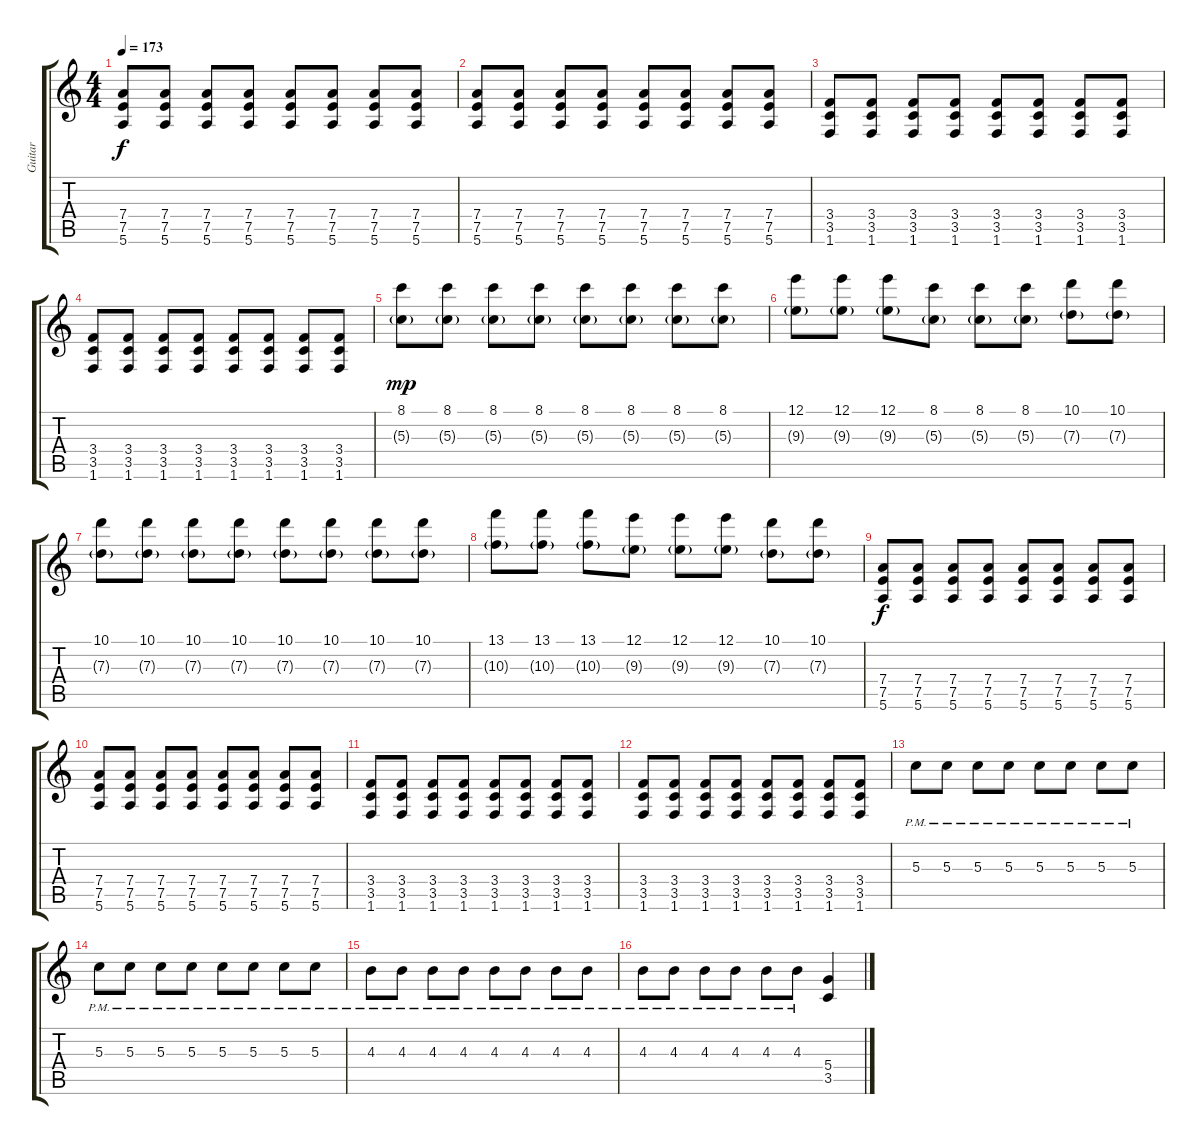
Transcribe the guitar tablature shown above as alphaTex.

\track ("Guitar" "Guitar") {instrument distortionguitar}
\staff {score tabs}
\tuning (E4 B3 G3 D3 A2 E2) {hide}
\ts (4 4)
\tempo 173
\clef g2
\ks c
(7.4 7.5 5.6).8{dy f} (7.4 7.5 5.6).8 (7.4 7.5 5.6).8 (7.4 7.5 5.6).8 (7.4 7.5 5.6).8 (7.4 7.5 5.6).8 (7.4 7.5 5.6).8 (7.4 7.5 5.6).8 |
(7.4 7.5 5.6).8 (7.4 7.5 5.6).8 (7.4 7.5 5.6).8 (7.4 7.5 5.6).8 (7.4 7.5 5.6).8 (7.4 7.5 5.6).8 (7.4 7.5 5.6).8 (7.4 7.5 5.6).8 |
(3.4 3.5 1.6).8 (3.4 3.5 1.6).8 (3.4 3.5 1.6).8 (3.4 3.5 1.6).8 (3.4 3.5 1.6).8 (3.4 3.5 1.6).8 (3.4 3.5 1.6).8 (3.4 3.5 1.6).8 |
(3.4 3.5 1.6).8 (3.4 3.5 1.6).8 (3.4 3.5 1.6).8 (3.4 3.5 1.6).8 (3.4 3.5 1.6).8 (3.4 3.5 1.6).8 (3.4 3.5 1.6).8 (3.4 3.5 1.6).8 |
(8.1 5.3{g}).8{dy mp} (8.1 5.3{g}).8 (8.1 5.3{g}).8 (8.1 5.3{g}).8 (8.1 5.3{g}).8 (8.1 5.3{g}).8 (8.1 5.3{g}).8 (8.1 5.3{g}).8 |
(12.1 9.3{g}).8 (12.1 9.3{g}).8 (12.1 9.3{g}).8 (8.1 5.3{g}).8 (8.1 5.3{g}).8 (8.1 5.3{g}).8 (10.1 7.3{g}).8 (10.1 7.3{g}).8 |
(10.1 7.3{g}).8 (10.1 7.3{g}).8 (10.1 7.3{g}).8 (10.1 7.3{g}).8 (10.1 7.3{g}).8 (10.1 7.3{g}).8 (10.1 7.3{g}).8 (10.1 7.3{g}).8 |
(13.1 10.3{g}).8 (13.1 10.3{g}).8 (13.1 10.3{g}).8 (12.1 9.3{g}).8 (12.1 9.3{g}).8 (12.1 9.3{g}).8 (10.1 7.3{g}).8 (10.1 7.3{g}).8 |
(7.4 7.5 5.6).8{dy f} (7.4 7.5 5.6).8 (7.4 7.5 5.6).8 (7.4 7.5 5.6).8 (7.4 7.5 5.6).8 (7.4 7.5 5.6).8 (7.4 7.5 5.6).8 (7.4 7.5 5.6).8 |
(7.4 7.5 5.6).8 (7.4 7.5 5.6).8 (7.4 7.5 5.6).8 (7.4 7.5 5.6).8 (7.4 7.5 5.6).8 (7.4 7.5 5.6).8 (7.4 7.5 5.6).8 (7.4 7.5 5.6).8 |
(3.4 3.5 1.6).8 (3.4 3.5 1.6).8 (3.4 3.5 1.6).8 (3.4 3.5 1.6).8 (3.4 3.5 1.6).8 (3.4 3.5 1.6).8 (3.4 3.5 1.6).8 (3.4 3.5 1.6).8 |
(3.4 3.5 1.6).8 (3.4 3.5 1.6).8 (3.4 3.5 1.6).8 (3.4 3.5 1.6).8 (3.4 3.5 1.6).8 (3.4 3.5 1.6).8 (3.4 3.5 1.6).8 (3.4 3.5 1.6).8 |
5.3{pm}.8 5.3{pm}.8 5.3{pm}.8 5.3{pm}.8 5.3{pm}.8 5.3{pm}.8 5.3{pm}.8 5.3{pm}.8 |
5.3{pm}.8 5.3{pm}.8 5.3{pm}.8 5.3{pm}.8 5.3{pm}.8 5.3{pm}.8 5.3{pm}.8 5.3{pm}.8 |
4.3{pm}.8 4.3{pm}.8 4.3{pm}.8 4.3{pm}.8 4.3{pm}.8 4.3{pm}.8 4.3{pm}.8 4.3{pm}.8 |
4.3{pm}.8 4.3{pm}.8 4.3{pm}.8 4.3{pm}.8 4.3{pm}.8 4.3{pm}.8 (5.4 3.5).4
